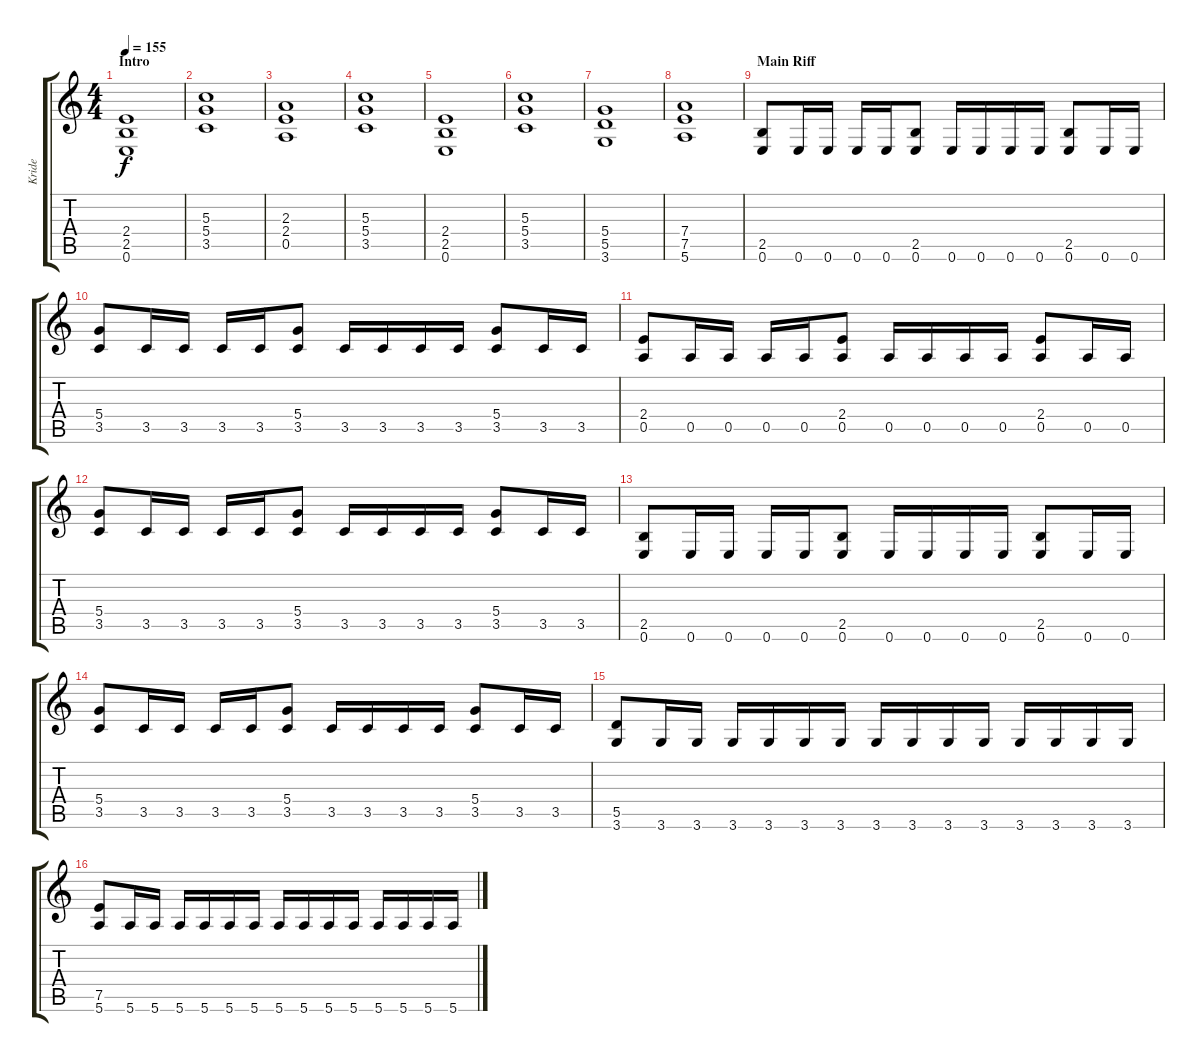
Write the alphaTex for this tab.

\track ("Kride" "Kride") {instrument distortionguitar}
\staff {score tabs}
\tuning (E4 B3 G3 D3 A2 E2) {hide}
\ts (4 4)
\section ("" "Intro")
\tempo 155
\clef g2
\ks c
(2.4 2.5 0.6).1{dy f instrument distortionguitar} |
(5.3 5.4 3.5).1 |
(2.3 2.4 0.5).1 |
(5.3 5.4 3.5).1 |
(2.4 2.5 0.6).1 |
(5.3 5.4 3.5).1 |
(5.4 5.5 3.6).1 |
(7.4 7.5 5.6).1 |
\section ("" "Main Riff")
(2.5 0.6).8 0.6.16 0.6.16 0.6.16 0.6.16 (2.5 0.6).8 0.6.16 0.6.16 0.6.16 0.6.16 (2.5 0.6).8 0.6.16 0.6.16 |
(5.4 3.5).8 3.5.16 3.5.16 3.5.16 3.5.16 (5.4 3.5).8 3.5.16 3.5.16 3.5.16 3.5.16 (5.4 3.5).8 3.5.16 3.5.16 |
(2.4 0.5).8 0.5.16 0.5.16 0.5.16 0.5.16 (2.4 0.5).8 0.5.16 0.5.16 0.5.16 0.5.16 (2.4 0.5).8 0.5.16 0.5.16 |
(5.4 3.5).8 3.5.16 3.5.16 3.5.16 3.5.16 (5.4 3.5).8 3.5.16 3.5.16 3.5.16 3.5.16 (5.4 3.5).8 3.5.16 3.5.16 |
(2.5 0.6).8 0.6.16 0.6.16 0.6.16 0.6.16 (2.5 0.6).8 0.6.16 0.6.16 0.6.16 0.6.16 (2.5 0.6).8 0.6.16 0.6.16 |
(5.4 3.5).8 3.5.16 3.5.16 3.5.16 3.5.16 (5.4 3.5).8 3.5.16 3.5.16 3.5.16 3.5.16 (5.4 3.5).8 3.5.16 3.5.16 |
(5.5 3.6).8 3.6.16 3.6.16 3.6.16 3.6.16 3.6.16 3.6.16 3.6.16 3.6.16 3.6.16 3.6.16 3.6.16 3.6.16 3.6.16 3.6.16 |
(7.5 5.6).8 5.6.16 5.6.16 5.6.16 5.6.16 5.6.16 5.6.16 5.6.16 5.6.16 5.6.16 5.6.16 5.6.16 5.6.16 5.6.16 5.6.16
